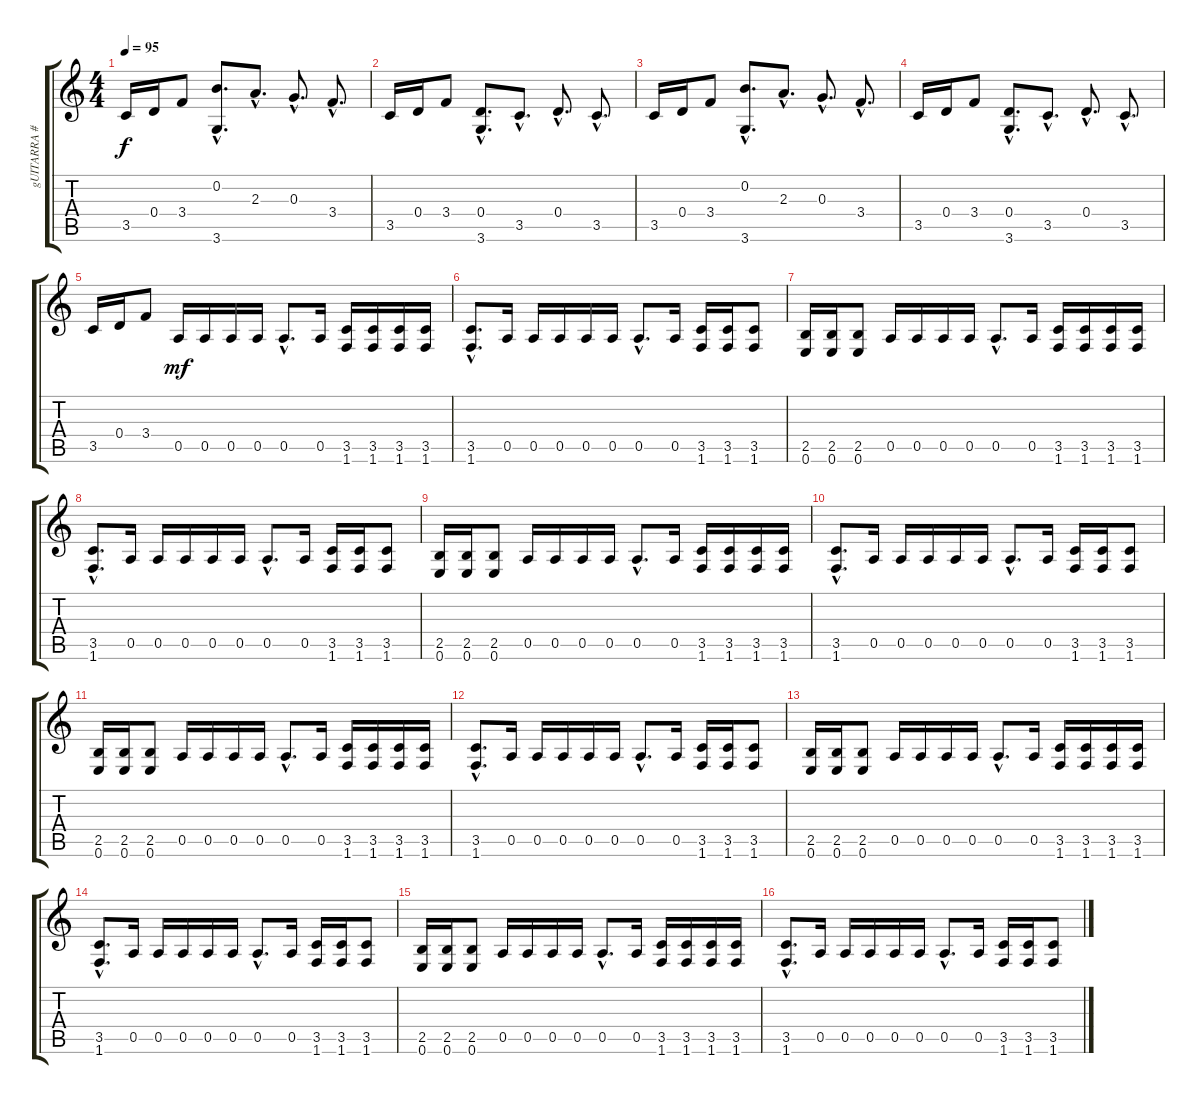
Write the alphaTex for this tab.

\track ("gUITARRA #1" "gUITARRA #") {instrument overdrivenguitar}
\staff {score tabs}
\tuning (E4 B3 G3 D3 A2 E2) {hide}
\ts (4 4)
\tempo 95
\clef g2
\ks c
3.5.16{dy f balance 14} 0.4.16 3.4.8 (0.2{hac} 3.6).8{d balance 12} 2.3{hac}.8{d} 0.3{hac}.8{d balance 11} 3.4{hac}.8{d balance 10} |
3.5.16{balance 9} 0.4.16 3.4.8 (0.4{hac} 3.6).8{d balance 8} 3.5{hac}.8{d} 0.4{hac}.8{d balance 6} 3.5{hac}.8{d balance 5} |
3.5.16{balance 4} 0.4.16 3.4.8 (0.2{hac} 3.6).8{d balance 2} 2.3{hac}.8{d} 0.3{hac}.8{d balance 1} 3.4{hac}.8{d balance 0} |
3.5.16 0.4.16 3.4.8 (0.4{hac} 3.6).8{d} 3.5{hac}.8{d} 0.4{hac}.8{d} 3.5{hac}.8{d} |
3.5.16 0.4.16 3.4.8 0.5.16{dy mf} 0.5.16 0.5.16 0.5.16 0.5{hac}.8{d} 0.5.16 (3.5 1.6).16 (3.5 1.6).16 (3.5 1.6).16 (3.5 1.6).16 |
(3.5{hac} 1.6{hac}).8{d} 0.5.16 0.5.16 0.5.16 0.5.16 0.5.16 0.5{hac}.8{d} 0.5.16 (3.5 1.6).16 (3.5 1.6).16 (3.5 1.6).8 |
(2.5 0.6).16 (2.5 0.6).16 (2.5 0.6).8 0.5.16 0.5.16 0.5.16 0.5.16 0.5{hac}.8{d} 0.5.16 (3.5 1.6).16 (3.5 1.6).16 (3.5 1.6).16 (3.5 1.6).16 |
(3.5{hac} 1.6{hac}).8{d} 0.5.16 0.5.16 0.5.16 0.5.16 0.5.16 0.5{hac}.8{d} 0.5.16 (3.5 1.6).16 (3.5 1.6).16 (3.5 1.6).8 |
(2.5 0.6).16 (2.5 0.6).16 (2.5 0.6).8 0.5.16 0.5.16 0.5.16 0.5.16 0.5{hac}.8{d} 0.5.16 (3.5 1.6).16 (3.5 1.6).16 (3.5 1.6).16 (3.5 1.6).16 |
(3.5{hac} 1.6{hac}).8{d} 0.5.16 0.5.16 0.5.16 0.5.16 0.5.16 0.5{hac}.8{d} 0.5.16 (3.5 1.6).16 (3.5 1.6).16 (3.5 1.6).8 |
(2.5 0.6).16 (2.5 0.6).16 (2.5 0.6).8 0.5.16 0.5.16 0.5.16 0.5.16 0.5{hac}.8{d} 0.5.16 (3.5 1.6).16 (3.5 1.6).16 (3.5 1.6).16 (3.5 1.6).16 |
(3.5{hac} 1.6{hac}).8{d} 0.5.16 0.5.16 0.5.16 0.5.16 0.5.16 0.5{hac}.8{d} 0.5.16 (3.5 1.6).16 (3.5 1.6).16 (3.5 1.6).8 |
(2.5 0.6).16 (2.5 0.6).16 (2.5 0.6).8 0.5.16 0.5.16 0.5.16 0.5.16 0.5{hac}.8{d} 0.5.16 (3.5 1.6).16 (3.5 1.6).16 (3.5 1.6).16 (3.5 1.6).16 |
(3.5{hac} 1.6{hac}).8{d} 0.5.16 0.5.16 0.5.16 0.5.16 0.5.16 0.5{hac}.8{d} 0.5.16 (3.5 1.6).16 (3.5 1.6).16 (3.5 1.6).8 |
(2.5 0.6).16 (2.5 0.6).16 (2.5 0.6).8 0.5.16 0.5.16 0.5.16 0.5.16 0.5{hac}.8{d} 0.5.16 (3.5 1.6).16 (3.5 1.6).16 (3.5 1.6).16 (3.5 1.6).16 |
(3.5{hac} 1.6{hac}).8{d} 0.5.16 0.5.16 0.5.16 0.5.16 0.5.16 0.5{hac}.8{d} 0.5.16 (3.5 1.6).16 (3.5 1.6).16 (3.5 1.6).8
